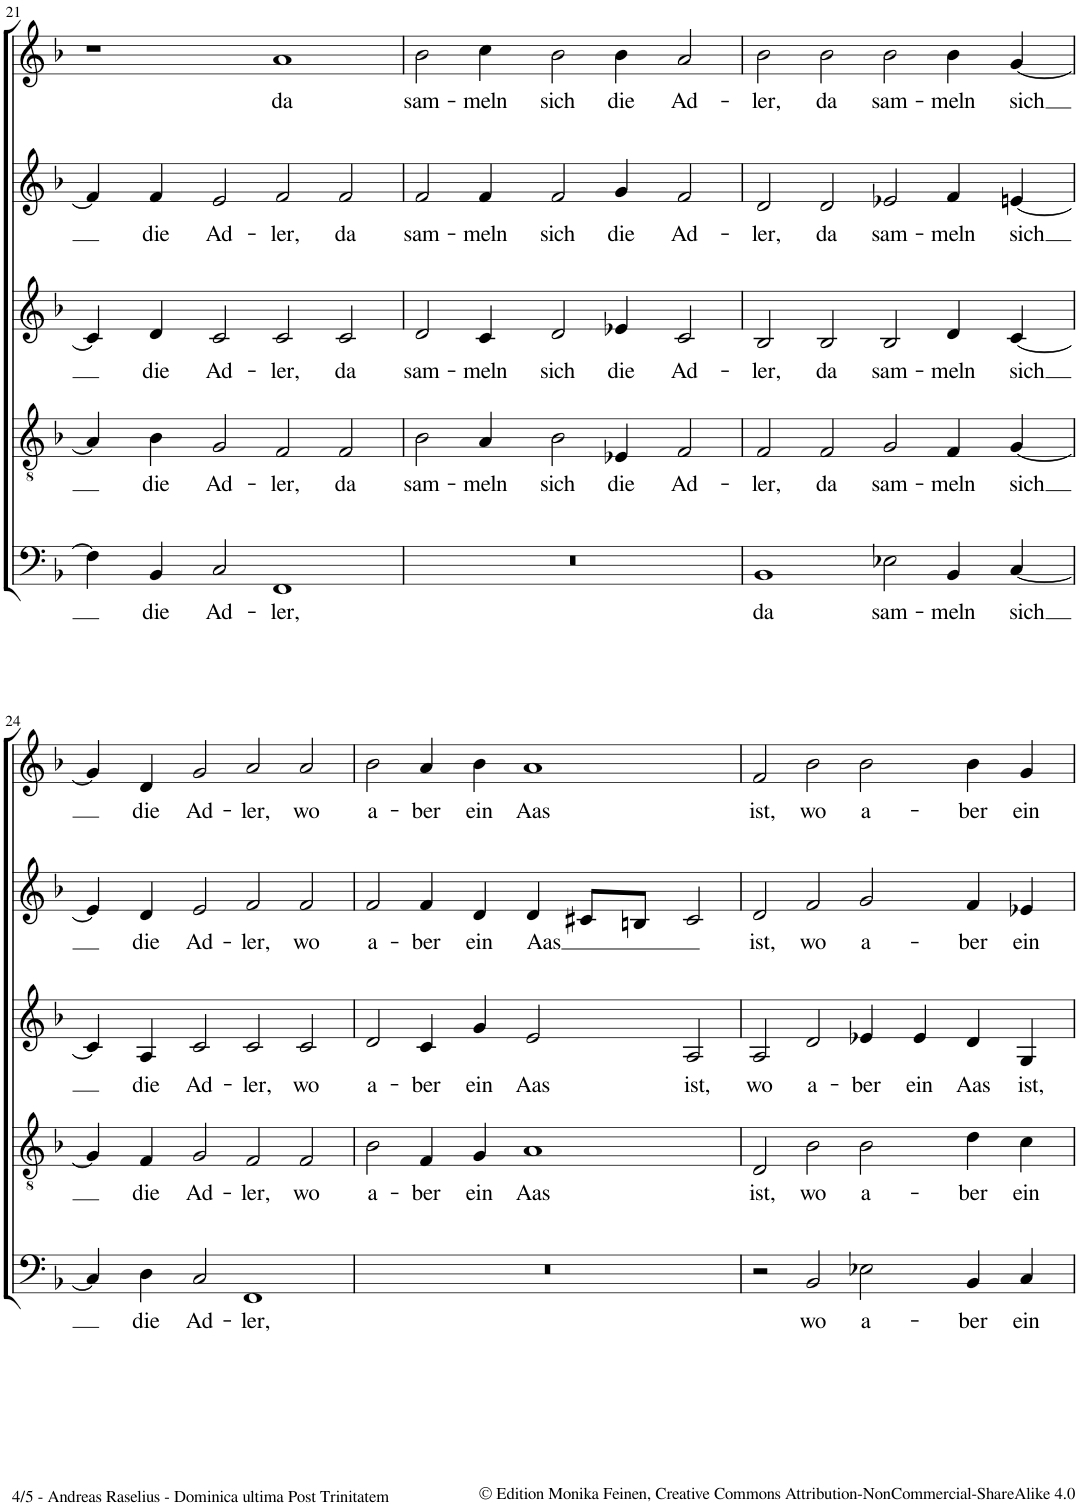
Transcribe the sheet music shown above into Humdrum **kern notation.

**kern	**text	**kern	**text	**kern	**text	**kern	**text	**kern	**text
*part5	*part5	*part4	*part4	*part3	*part3	*part2	*part2	*part1	*part1
*staff5	*staff5	*staff4	*staff4	*staff3	*staff3	*staff2	*staff2	*staff1	*staff1
*I"Bassus	*	*I"Tenor [Hypoionicus]	*	*I"Altus	*	*I"Quintus	*	*I"Cantus	*
!!LO:PB:g=z
*clefF4	*	*clefGv2	*	*clefG2	*	*clefG2	*	*clefG2	*
*k[b-]	*	*k[b-]	*	*k[b-]	*	*k[b-]	*	*k[b-]	*
*M4/2	*	*M4/2	*	*M4/2	*	*M4/2	*	*M4/2	*
*met(c|)	*	*met(c|)	*	*met(c|)	*	*met(c|)	*	*met(c|)	*
=21	=21	=21	=21	=21	=21	=21	=21	=21	=21
4F\]	.	4A/]	.	4c/]	.	4f/]	.	1r	.
!	!LO:LY:b	!	!LO:LY:b	!	!LO:LY:b	!	!LO:LY:b	!	!
4BB-/	die	4B-\	die	4d/	die	4f/	die	.	.
!	!LO:LY:b	!	!LO:LY:b	!	!LO:LY:b	!	!LO:LY:b	!	!
2C/	Ad-	2G/	Ad-	2c/	Ad-	2e/	Ad-	.	.
!	!LO:LY:b	!	!LO:LY:b	!	!LO:LY:b	!	!LO:LY:b	!	!LO:LY:b
1FF	-ler,	2F/	-ler,	2c/	-ler,	2f/	-ler,	1a	da
!	!	!	!LO:LY:b	!	!LO:LY:b	!	!LO:LY:b	!	!
.	.	2F/	da	2c/	da	2f/	da	.	.
=22	=22	=22	=22	=22	=22	=22	=22	=22	=22
!	!	!	!LO:LY:b	!	!LO:LY:b	!	!LO:LY:b	!	!LO:LY:b
0r	.	2B-\	sam-	2d/	sam-	2f/	sam-	2b-\	sam-
!	!	!	!LO:LY:b	!	!LO:LY:b	!	!LO:LY:b	!	!LO:LY:b
.	.	4A/	-meln	4c/	-meln	4f/	-meln	4cc\	-meln
!	!	!	!LO:LY:b	!	!LO:LY:b	!	!LO:LY:b	!	!LO:LY:b
.	.	2B-\	sich	2d/	sich	2f/	sich	2b-\	sich
!	!	!	!LO:LY:b	!	!LO:LY:b	!	!LO:LY:b	!	!LO:LY:b
.	.	4E-X/	die	4e-X/	die	4g/	die	4b-\	die
!	!	!	!LO:LY:b	!	!LO:LY:b	!	!LO:LY:b	!	!LO:LY:b
.	.	2F/	Ad-	2c/	Ad-	2f/	Ad-	2a/	Ad-
=23	=23	=23	=23	=23	=23	=23	=23	=23	=23
!	!LO:LY:b	!	!LO:LY:b	!	!LO:LY:b	!	!LO:LY:b	!	!LO:LY:b
1BB-	da	2F/	ler,	2B-/	ler,	2d/	ler,	2b-\	ler,
!	!	!	!LO:LY:b	!	!LO:LY:b	!	!LO:LY:b	!	!LO:LY:b
.	.	2F/	da	2B-/	da	2d/	da	2b-\	da
!	!LO:LY:b	!	!LO:LY:b	!	!LO:LY:b	!	!LO:LY:b	!	!LO:LY:b
2E-X\	sam-	2G/	sam-	2B-/	sam-	2e-X/	sam-	2b-\	sam-
!	!LO:LY:b	!	!LO:LY:b	!	!LO:LY:b	!	!LO:LY:b	!	!LO:LY:b
4BB-/	-meln	4F/	-meln	4d/	-meln	4f/	-meln	4b-\	-meln
!	!LO:LY:b	!	!LO:LY:b	!	!LO:LY:b	!	!LO:LY:b	!	!LO:LY:b
[4C/	sich	[4G/	sich	[4c/	sich	[4en/	sich	[4g/	sich
!!LO:LB:g=z
=24	=24	=24	=24	=24	=24	=24	=24	=24	=24
4C/]	.	4G/]	.	4c/]	.	4e/]	.	4g/]	.
!	!LO:LY:b	!	!LO:LY:b	!	!LO:LY:b	!	!LO:LY:b	!	!LO:LY:b
4D\	die	4F/	die	4A/	die	4d/	die	4d/	die
!	!LO:LY:b	!	!LO:LY:b	!	!LO:LY:b	!	!LO:LY:b	!	!LO:LY:b
2C/	Ad-	2G/	Ad-	2c/	Ad-	2e/	Ad-	2g/	Ad-
!	!LO:LY:b	!	!LO:LY:b	!	!LO:LY:b	!	!LO:LY:b	!	!LO:LY:b
1FF	-ler,	2F/	-ler,	2c/	-ler,	2f/	-ler,	2a/	-ler,
!	!	!	!LO:LY:b	!	!LO:LY:b	!	!LO:LY:b	!	!LO:LY:b
.	.	2F/	wo	2c/	wo	2f/	wo	2a/	wo
=25	=25	=25	=25	=25	=25	=25	=25	=25	=25
!	!	!	!LO:LY:b	!	!LO:LY:b	!	!LO:LY:b	!	!LO:LY:b
0r	.	2B-\	a-	2d/	a-	2f/	a-	2b-\	a-
!	!	!	!LO:LY:b	!	!LO:LY:b	!	!LO:LY:b	!	!LO:LY:b
.	.	4F/	-ber	4c/	-ber	4f/	-ber	4a/	-ber
!	!	!	!LO:LY:b	!	!LO:LY:b	!	!LO:LY:b	!	!LO:LY:b
.	.	4G/	ein	4g/	ein	4d/	ein	4b-\	ein
!	!	!	!LO:LY:b	!	!LO:LY:b	!	!LO:LY:b	!	!LO:LY:b
.	.	1A	Aas	2e/	Aas	4d/	Aas	1a	Aas
.	.	.	.	.	.	8c#X/L	.	.	.
.	.	.	.	.	.	8Bn/J	.	.	.
!	!	!	!	!	!LO:LY:b	!	!	!	!
.	.	.	.	2A/	ist,	2c#/	.	.	.
=26	=26	=26	=26	=26	=26	=26	=26	=26	=26
!	!	!	!LO:LY:b	!	!LO:LY:b	!	!LO:LY:b	!	!LO:LY:b
2r	.	2D/	ist,	2A/	wo	2d/	ist,	2f/	ist,
!	!LO:LY:b	!	!LO:LY:b	!	!LO:LY:b	!	!LO:LY:b	!	!LO:LY:b
2BB-/	wo	2B-\	wo	2d/	a-	2f/	wo	2b-\	wo
!	!LO:LY:b	!	!LO:LY:b	!	!LO:LY:b	!	!LO:LY:b	!	!LO:LY:b
2E-X\	a-	2B-\	a-	4e-X/	-ber	2g/	a-	2b-\	a-
!	!	!	!	!	!LO:LY:b	!	!	!	!
.	.	.	.	4e-/	ein	.	.	.	.
!	!LO:LY:b	!	!LO:LY:b	!	!LO:LY:b	!	!LO:LY:b	!	!LO:LY:b
4BB-/	-ber	4d\	-ber	4d/	Aas	4f/	-ber	4b-\	-ber
!	!LO:LY:b	!	!LO:LY:b	!	!LO:LY:b	!	!LO:LY:b	!	!LO:LY:b
4C/	ein	4c\	ein	4G/	ist,	4e-X/	ein	4g/	ein
=	=	=	=	=	=	=	=	=	=
*-	*-	*-	*-	*-	*-	*-	*-	*-	*-
